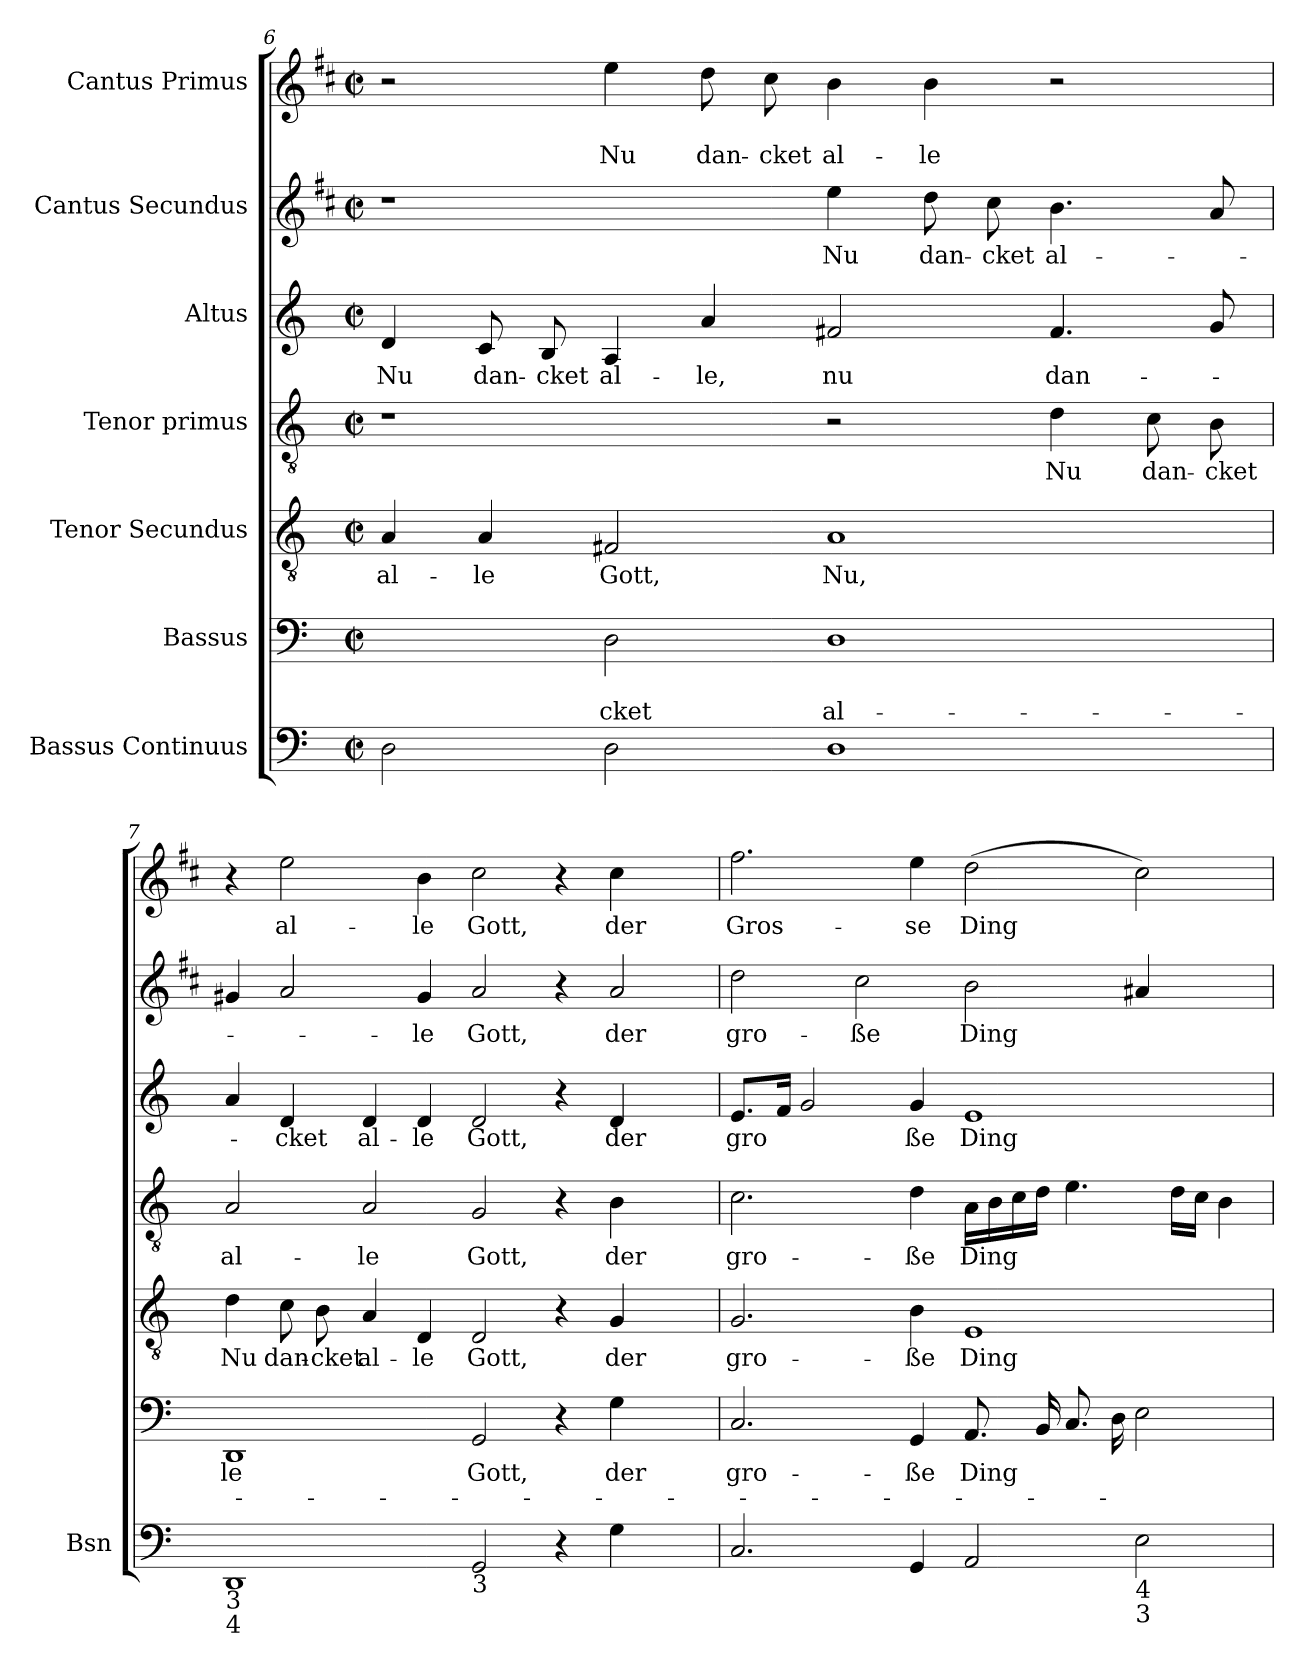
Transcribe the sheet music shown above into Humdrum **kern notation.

**kern	**kern	**text	**text	**kern	**text	**kern	**text	**kern	**text	**kern	**text	**kern	**text	**text
*part7	*part6	*part6	*part6	*part5	*part5	*part4	*part4	*part3	*part3	*part2	*part2	*part1	*part1	*part1
*staff7	*staff6	*staff6	*staff6	*staff5	*staff5	*staff4	*staff4	*staff3	*staff3	*staff2	*staff2	*staff1	*staff1	*staff1
*I"Bassus Continuus	*I"Bassus	*	*	*I"Tenor Secundus	*	*I"Tenor primus	*	*I"Altus	*	*I"Cantus Secundus	*	*I"Cantus Primus	*	*
*I'Bsn	*	*	*	*	*	*	*	*	*	*	*	*	*	*
!!LO:LB:g=z
*clefF4	*clefF4	*	*	*clefGv2	*	*clefGv2	*	*clefG2	*	*clefG2	*	*clefG2	*	*
*	*	*	*	*	*	*	*	*	*	*ITrd1c2	*	*ITrd1c2	*	*
*k[]	*k[]	*	*	*k[]	*	*k[]	*	*k[]	*	*k[]	*	*k[]	*	*
*C:	*C:	*	*	*C:	*	*C:	*	*C:	*	*C:	*	*C:	*	*
*M4/2	*M4/2	*	*	*M4/2	*	*M4/2	*	*M4/2	*	*M4/2	*	*M4/2	*	*
*met(c|)	*met(c|)	*	*	*met(c|)	*	*met(c|)	*	*met(c|)	*	*met(c|)	*	*met(c|)	*	*
=6	=6	=6	=6	=6	=6	=6	=6	=6	=6	=6	=6	=6	=6	=6
!	!	!	!	!	!LO:LY:b	!	!	!	!LO:LY:b	!	!	!	!	!
2D	2Dyy]	.	.	4A	al-	1r	.	4d	Nu	1r	.	2r	.	.
!	!	!	!	!	!LO:LY:b	!	!	!	!LO:LY:b	!	!	!	!	!
.	.	.	.	4A	-le	.	.	8c	dan-	.	.	.	.	.
!	!	!	!	!	!	!	!	!	!LO:LY:b	!	!	!	!	!
.	.	.	.	.	.	.	.	8B	-cket	.	.	.	.	.
!	!	!	!LO:LY:b	!	!LO:LY:b	!	!	!	!LO:LY:b	!	!	!	!	!LO:LY:b
2D	2D	.	-cket	2F#X	Gott,	.	.	4A	al-	.	.	4dd	.	Nu
!	!	!	!	!	!	!	!	!	!LO:LY:b	!	!	!	!	!LO:LY:b
.	.	.	.	.	.	.	.	4a	-le,	.	.	8cc	.	dan-
!	!	!	!	!	!	!	!	!	!	!	!	!	!	!LO:LY:b
.	.	.	.	.	.	.	.	.	.	.	.	8b	.	-cket
!	!	!	!LO:LY:b	!	!LO:LY:b	!	!	!	!LO:LY:b	!	!LO:LY:b	!	!	!LO:LY:b
1D	1D	.	al-	1A	Nu,	2r	.	2f#X	nu	4dd	Nu	4a	.	al-
!	!	!	!	!	!	!	!	!	!	!	!LO:LY:b	!	!	!LO:LY:b
.	.	.	.	.	.	.	.	.	.	8cc	dan-	4a	.	-le
!	!	!	!	!	!	!	!	!	!	!	!LO:LY:b	!	!	!
.	.	.	.	.	.	.	.	.	.	8b	-cket	.	.	.
!	!	!	!	!	!	!	!LO:LY:b	!	!LO:LY:b	!	!LO:LY:b	!	!	!
.	.	.	.	.	.	4d	Nu	4.f#	dan-	4.a	al-	2r	.	.
!	!	!	!	!	!	!	!LO:LY:b	!	!	!	!	!	!	!
.	.	.	.	.	.	8c	dan-	.	.	.	.	.	.	.
!	!	!	!	!	!	!	!LO:LY:b	!	!	!	!	!	!	!
.	.	.	.	.	.	8B	-cket	8g	.	8g	.	.	.	.
=7	=7	=7	=7	=7	=7	=7	=7	=7	=7	=7	=7	=7	=7	=7
!LO:TX:b:t=3	!	!	!	!	!	!	!	!	!	!	!	!	!	!
!LO:TX:b:t=4	!	!	!	!	!	!	!	!	!	!	!	!	!	!
!	!	!LO:LY:b	!	!	!LO:LY:b	!	!LO:LY:b	!	!	!	!	!	!	!
1DD	1DD	-le	.	4d	Nu	2A	al-	4a	.	4f#X	.	4r	.	.
!	!	!	!	!	!LO:LY:b	!	!	!	!LO:LY:b	!	!	!	!LO:LY:b	!
.	.	.	.	8c	dan-	.	.	4d	-cket	2g	.	2dd	al-	.
!	!	!	!	!	!LO:LY:b	!	!	!	!	!	!	!	!	!
.	.	.	.	8B	-cket	.	.	.	.	.	.	.	.	.
!	!	!	!	!	!LO:LY:b	!	!LO:LY:b	!	!LO:LY:b	!	!	!	!	!
.	.	.	.	4A	al-	2A	-le	4d	al-	.	.	.	.	.
!	!	!	!	!	!LO:LY:b	!	!	!	!LO:LY:b	!	!LO:LY:b	!	!LO:LY:b	!
.	.	.	.	4D	-le	.	.	4d	-le	4f#	-le	4a	-le	.
!LO:TX:b:t=3	!	!	!	!	!	!	!	!	!	!	!	!	!	!
!	!	!LO:LY:b	!	!	!LO:LY:b	!	!LO:LY:b	!	!LO:LY:b	!	!LO:LY:b	!	!LO:LY:b	!
2GG	2GG	Gott,	.	2D	Gott,	2G	Gott,	2d	Gott,	2g	Gott,	2b	Gott,	.
4r	4r	.	.	4r	.	4r	.	4r	.	4r	.	4r	.	.
!	!	!LO:LY:b	!	!	!LO:LY:b	!	!LO:LY:b	!	!LO:LY:b	!	!LO:LY:b	!	!LO:LY:b	!
4G	4G	der	.	4G	der	4B	der	4d	der	2g	der	4b	der	.
4ryy	4ryy	.	.	4ryy	.	4ryy	.	4ryy	.	.	.	4ryy	.	.
=8	=8	=8	=8	=8	=8	=8	=8	=8	=8	=8	=8	=8	=8	=8
!	!	!LO:LY:b	!	!	!LO:LY:b	!	!LO:LY:b	!	!LO:LY:b	!	!LO:LY:b	!	!LO:LY:b	!
2.C	2.C	gro-	.	2.G	gro-	2.c	gro-	8.eL	gro	2cc	gro-	2.ee	Gros-	.
.	.	.	.	.	.	.	.	16fJ	.	.	.	.	.	.
.	.	.	.	.	.	.	.	2g	.	.	.	.	.	.
!	!	!	!	!	!	!	!	!	!	!	!LO:LY:b	!	!	!
.	.	.	.	.	.	.	.	.	.	2b	-ße	.	.	.
!	!	!LO:LY:b	!	!	!LO:LY:b	!	!LO:LY:b	!	!LO:LY:b	!	!	!	!LO:LY:b	!
4GG	4GG	-ße	.	4B	-ße	4d	-ße	4g	ße	.	.	4dd	-se	.
!	!	!LO:LY:b	!	!	!LO:LY:b	!	!LO:LY:b	!	!LO:LY:b	!	!LO:LY:b	!	!LO:LY:b	!
2AA	8.AAL	Ding	.	1E	Ding	16ALL	Ding	1e	Ding	2a	Ding	(>2cc	Ding	.
.	.	.	.	.	.	16B	.	.	.	.	.	.	.	.
.	.	.	.	.	.	16c	.	.	.	.	.	.	.	.
.	16BBL	.	.	.	.	16dJJ	.	.	.	.	.	.	.	.
.	8.C	.	.	.	.	4.e	.	.	.	.	.	.	.	.
.	16DJ	.	.	.	.	.	.	.	.	.	.	.	.	.
!LO:TX:b:t=4	!	!	!	!	!	!	!	!	!	!	!	!	!	!
!LO:TX:b:t=3	!	!	!	!	!	!	!	!	!	!	!	!	!	!
2E	2E	.	.	.	.	.	.	.	.	4g#X	.	2b)	.	.
.	.	.	.	.	.	16dLL	.	.	.	.	.	.	.	.
.	.	.	.	.	.	16cJJ	.	.	.	.	.	.	.	.
.	.	.	.	.	.	4B	.	.	.	4ryy	.	.	.	.
=	=	=	=	=	=	=	=	=	=	=	=	=	=	=
*-	*-	*-	*-	*-	*-	*-	*-	*-	*-	*-	*-	*-	*-	*-
